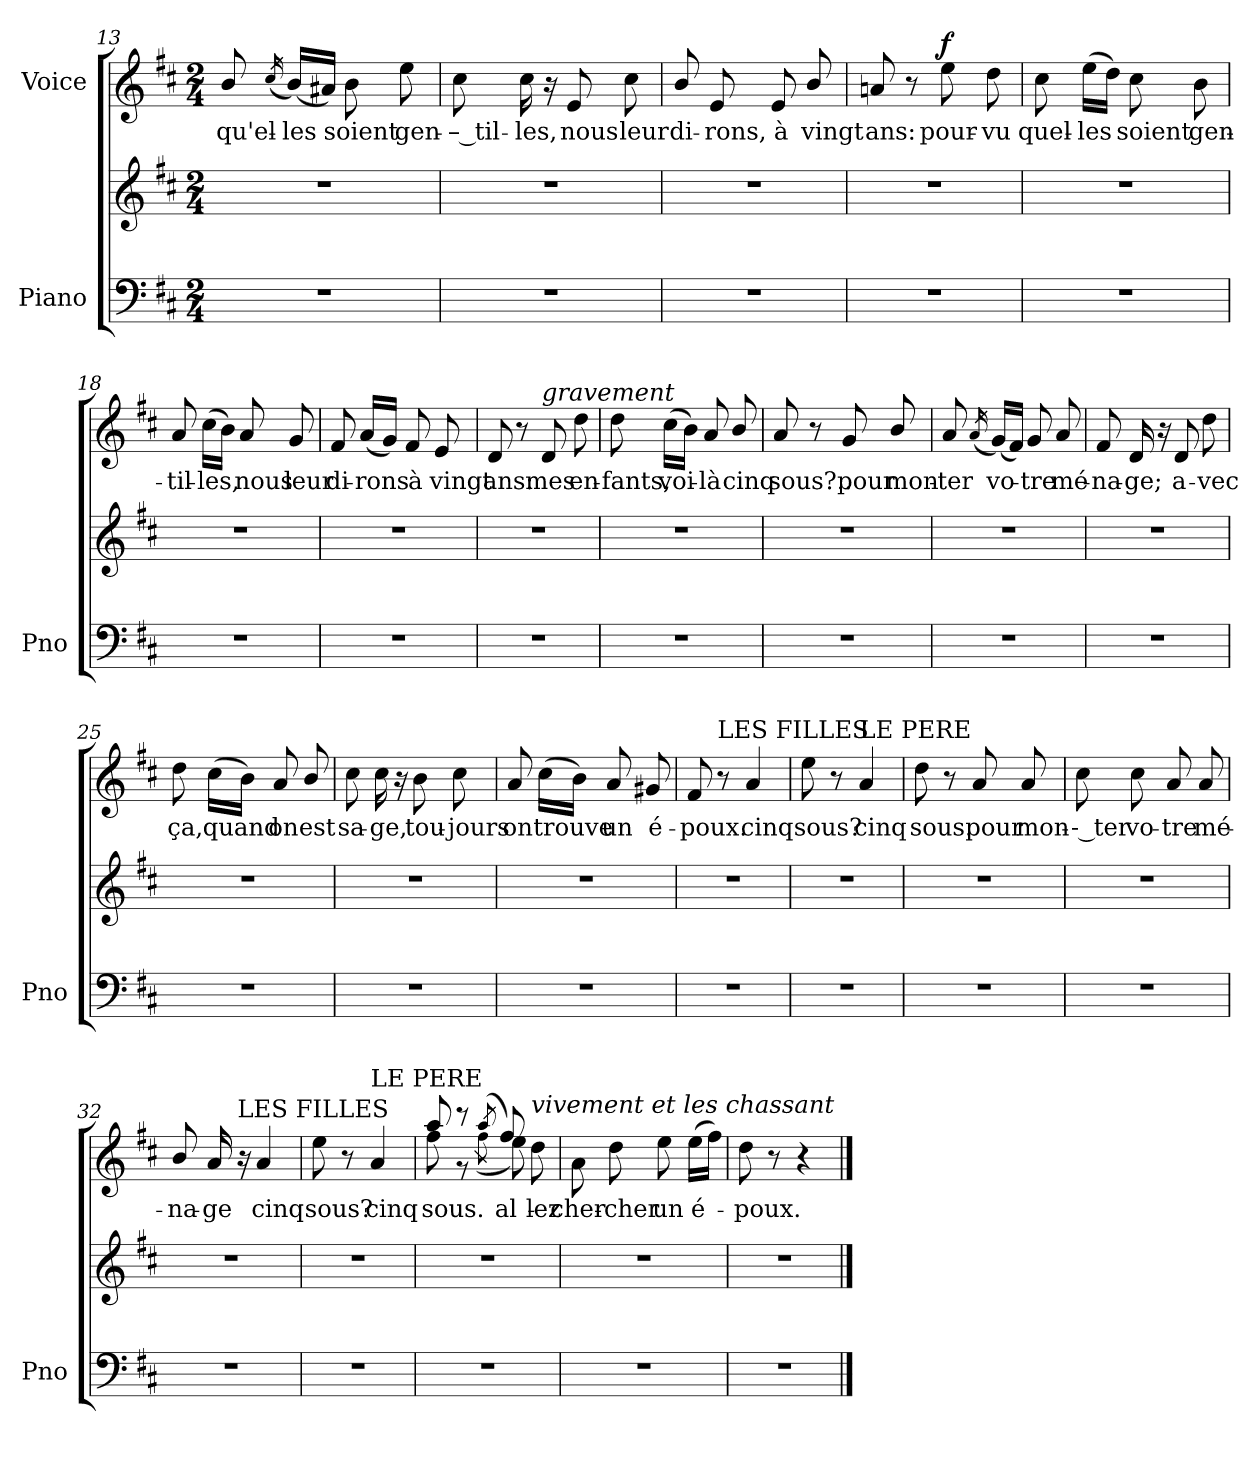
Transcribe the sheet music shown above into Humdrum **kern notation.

**kern	**kern	**kern	**text	**dynam
*part2	*part2	*part1	*part1	*part1
*staff3	*staff2	*staff1	*staff1	*staff1
*I"Piano	*	*I"Voice	*	*
*I'Pno	*	*	*	*
*clefF4	*clefG2	*clefG2	*	*
*k[f#c#]	*k[f#c#]	*k[f#c#]	*	*
*M2/4	*M2/4	*M2/4	*	*
=13	=13	=13	=13	=13
2r	2r	8b/	qu'el-	.
.	.	(16qcc#/	.	.
.	.	(16b/LL)	-les	.
.	.	16a#X/JJ)	.	.
.	.	8b\	soient	.
.	.	8ee\	gen-	.
=14	=14	=14	=14	=14
2r	2r	8cc#\	-– til-	.
.	.	16cc#\	-les,	.
.	.	16r	.	.
.	.	8e/	nous	.
.	.	8cc#\	leur	.
=15	=15	=15	=15	=15
2r	2r	8b/	di-	.
.	.	8e/	-rons,	.
.	.	8e/	à	.
.	.	8b/	vingt	.
=16	=16	=16	=16	=16
2r	2r	8an/	ans:	.
.	.	8r	.	.
!	!	!	!	!LO:DY:a
.	.	8ee\	pour-	f
.	.	8dd\	-vu	.
=17	=17	=17	=17	=17
2r	2r	8cc#\	quel-	.
.	.	(16ee\LL	-les	.
.	.	16dd\JJ)	.	.
.	.	8cc#\	soient	.
.	.	8b\	gen-	.
=18	=18	=18	=18	=18
2r	2r	8a/	-til-	.
.	.	(16cc#\LL	-les,	.
.	.	16b\JJ)	.	.
.	.	8a/	nous	.
.	.	8g/	leur	.
=19	=19	=19	=19	=19
2r	2r	8f#/	di-	.
.	.	(16a/LL	-rons	.
.	.	16g/JJ)	.	.
.	.	8f#/	à	.
.	.	8e/	vingt	.
=20	=20	=20	=20	=20
2r	2r	8d/	ans:	.
.	.	8r	.	.
!	!	!LO:TX:i:t=gravement	!	!
.	.	8d/	mes	.
.	.	8dd\	en-	.
=21	=21	=21	=21	=21
2r	2r	8dd\	-fants,	.
.	.	(16cc#\LL	voi-	.
.	.	16b\JJ)	.	.
.	.	8a/	-là	.
.	.	8b/	cinq	.
=22	=22	=22	=22	=22
2r	2r	8a/	sous?..	.
.	.	8r	.	.
.	.	8g/	pour	.
.	.	8b/	mon-	.
=23	=23	=23	=23	=23
2r	2r	8a/	-ter	.
.	.	(16qa/	.	.
.	.	(16g/LL)	vo-	.
.	.	16f#/JJ)	.	.
.	.	8g/	-tre	.
.	.	8a/	mé-	.
=24	=24	=24	=24	=24
2r	2r	8f#/	-na-	.
.	.	16d/	-ge;	.
.	.	16r	.	.
.	.	8d/	a-	.
.	.	8dd\	-vec	.
=25	=25	=25	=25	=25
2r	2r	8dd\	ça,	.
.	.	(16cc#\LL	quand	.
.	.	16b\JJ)	.	.
.	.	8a/	on	.
.	.	8b/	est	.
=26	=26	=26	=26	=26
2r	2r	8cc#\	sa-	.
.	.	16cc#\	-ge,	.
.	.	16r	.	.
.	.	8b\	tou-	.
.	.	8cc#\	-jours	.
=27	=27	=27	=27	=27
2r	2r	8a/	on	.
.	.	(16cc#\LL	trouve	.
.	.	16b\JJ)	.	.
.	.	8a/	un	.
.	.	8g#X/	é-	.
=28	=28	=28	=28	=28
2r	2r	8f#/	-poux.	.
!	!	!LO:TX:a:t=LES FILLES	!	!
.	.	8r	.	.
.	.	4a/	-cinq	.
=29	=29	=29	=29	=29
2r	2r	8ee\	sous?	.
.	.	8r	.	.
!	!	!LO:TX:a:t=LE PERE	!	!
.	.	4a/	cinq	.
=30	=30	=30	=30	=30
2r	2r	8dd\	sous.	.
.	.	8r	.	.
.	.	8a/	pour	.
.	.	8a/	mon-	.
=31	=31	=31	=31	=31
2r	2r	8cc#\	-- ter	.
.	.	8cc#\	vo-	.
.	.	8a/	-tre	.
.	.	8a/	mé-	.
=32	=32	=32	=32	=32
2r	2r	8b/	-na-	.
.	.	16a/	-ge	.
!	!	!LO:TX:a:t=LES FILLES	!	!
.	.	16r	.	.
.	.	4a/	cinq	.
=33	=33	=33	=33	=33
2r	2r	8ee\	sous?	.
.	.	8r	.	.
!	!	!LO:TX:a:t=LE PERE	!	!
.	.	4a/	cinq	.
=34	=34	=34	=34	=34
*	*	*^	*	*
2r	2r	8aa/	8ff#\	sous.	.
.	.	8r	8r	.	.
.	.	(>8qaa/	(<8qff#\	.	.
.	.	8ff#/)	8ee\)	al-	.
!	!	!LO:TX:i:t=vivement et les chassant	!	!	!
.	.	8ryy	8dd\	-lez	.
*	*	*v	*v	*	*
=35	=35	=35	=35	=35
2r	2r	8a\	cher-	.
.	.	8dd\	-cher	.
.	.	8ee\	un	.
.	.	(16ee\LL	é-	.
.	.	16ff#\JJ)	.	.
=36	=36	=36	=36	=36
2r	2r	8dd\	-poux.	.
.	.	8r	.	.
.	.	4r	.	.
==	==	==	==	==
*-	*-	*-	*-	*-
